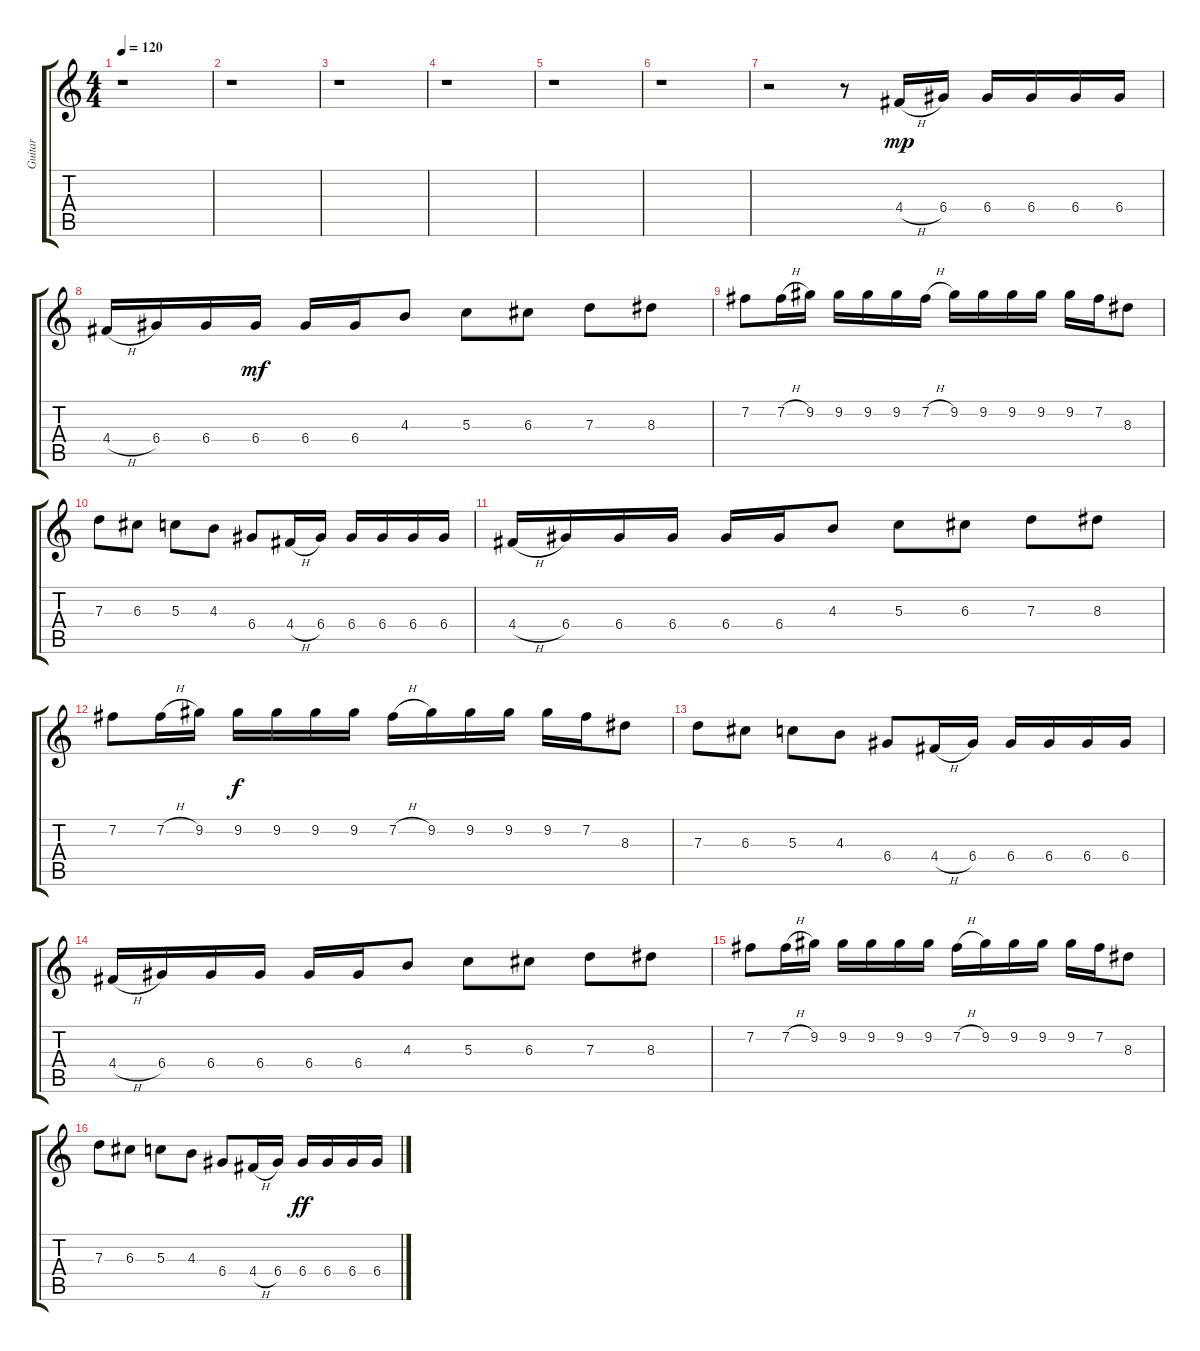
\track ("Guitar" "Guitar") {instrument overdrivenguitar}
\staff {score tabs}
\tuning (E4 B3 G3 D3 A2 E2) {hide}
\ts (4 4)
\tempo 120
\clef g2
\ks c
r.1{dy mp} |
r.1 |
r.1 |
r.1 |
r.1 |
r.1 |
r.2 r.8 4.4{h}.16 6.4.16 6.4.16 6.4.16 6.4.16 6.4.16 |
4.4{h}.16 6.4.16 6.4.16 6.4.16{dy mf} 6.4.16 6.4.16 4.3.8 5.3.8 6.3.8 7.3.8 8.3.8 |
7.2.8 7.2{h}.16 9.2.16 9.2.16 9.2.16 9.2.16 7.2{h}.16 9.2.16 9.2.16 9.2.16 9.2.16 9.2.16 7.2.16 8.3.8 |
7.3.8 6.3.8 5.3.8 4.3.8 6.4.8 4.4{h}.16 6.4.16 6.4.16 6.4.16 6.4.16 6.4.16 |
4.4{h}.16 6.4.16 6.4.16 6.4.16 6.4.16 6.4.16 4.3.8 5.3.8 6.3.8 7.3.8 8.3.8 |
7.2.8 7.2{h}.16 9.2.16 9.2.16{dy f} 9.2.16 9.2.16 9.2.16 7.2{h}.16 9.2.16 9.2.16 9.2.16 9.2.16 7.2.16 8.3.8 |
7.3.8 6.3.8 5.3.8 4.3.8 6.4.8 4.4{h}.16 6.4.16 6.4.16 6.4.16 6.4.16 6.4.16 |
4.4{h}.16 6.4.16 6.4.16 6.4.16 6.4.16 6.4.16 4.3.8 5.3.8 6.3.8 7.3.8 8.3.8 |
7.2.8 7.2{h}.16 9.2.16 9.2.16 9.2.16 9.2.16 9.2.16 7.2{h}.16 9.2.16 9.2.16 9.2.16 9.2.16 7.2.16 8.3.8 |
7.3.8 6.3.8 5.3.8 4.3.8 6.4.8 4.4{h}.16 6.4.16 6.4.16{dy ff} 6.4.16 6.4.16 6.4.16
